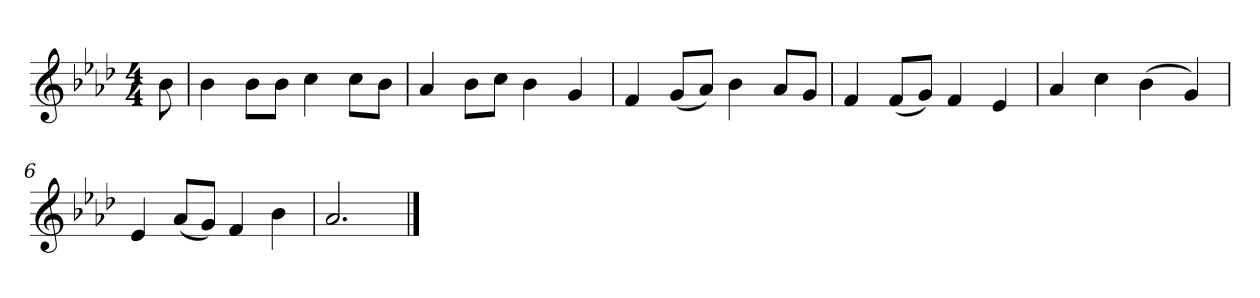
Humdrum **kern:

**kern
*part1
*staff1
*k[b-e-a-d-]
*M4/4
*MM120
=
8b-
=1
4b-
8b-L
8b-J
4cc
8ccL
8b-J
=2
4a-
8b-L
8ccJ
4b-
4g
=3
4f
(8gL
8a-J)
4b-
8a-L
8gJ
=4
4f
(8fL
8gJ)
4f
4e-
=5
4a-
4cc
(4b-
4g)
=6
4e-
(8a-L
8gJ)
4f
4b-
=7
2.a-
==
*-
